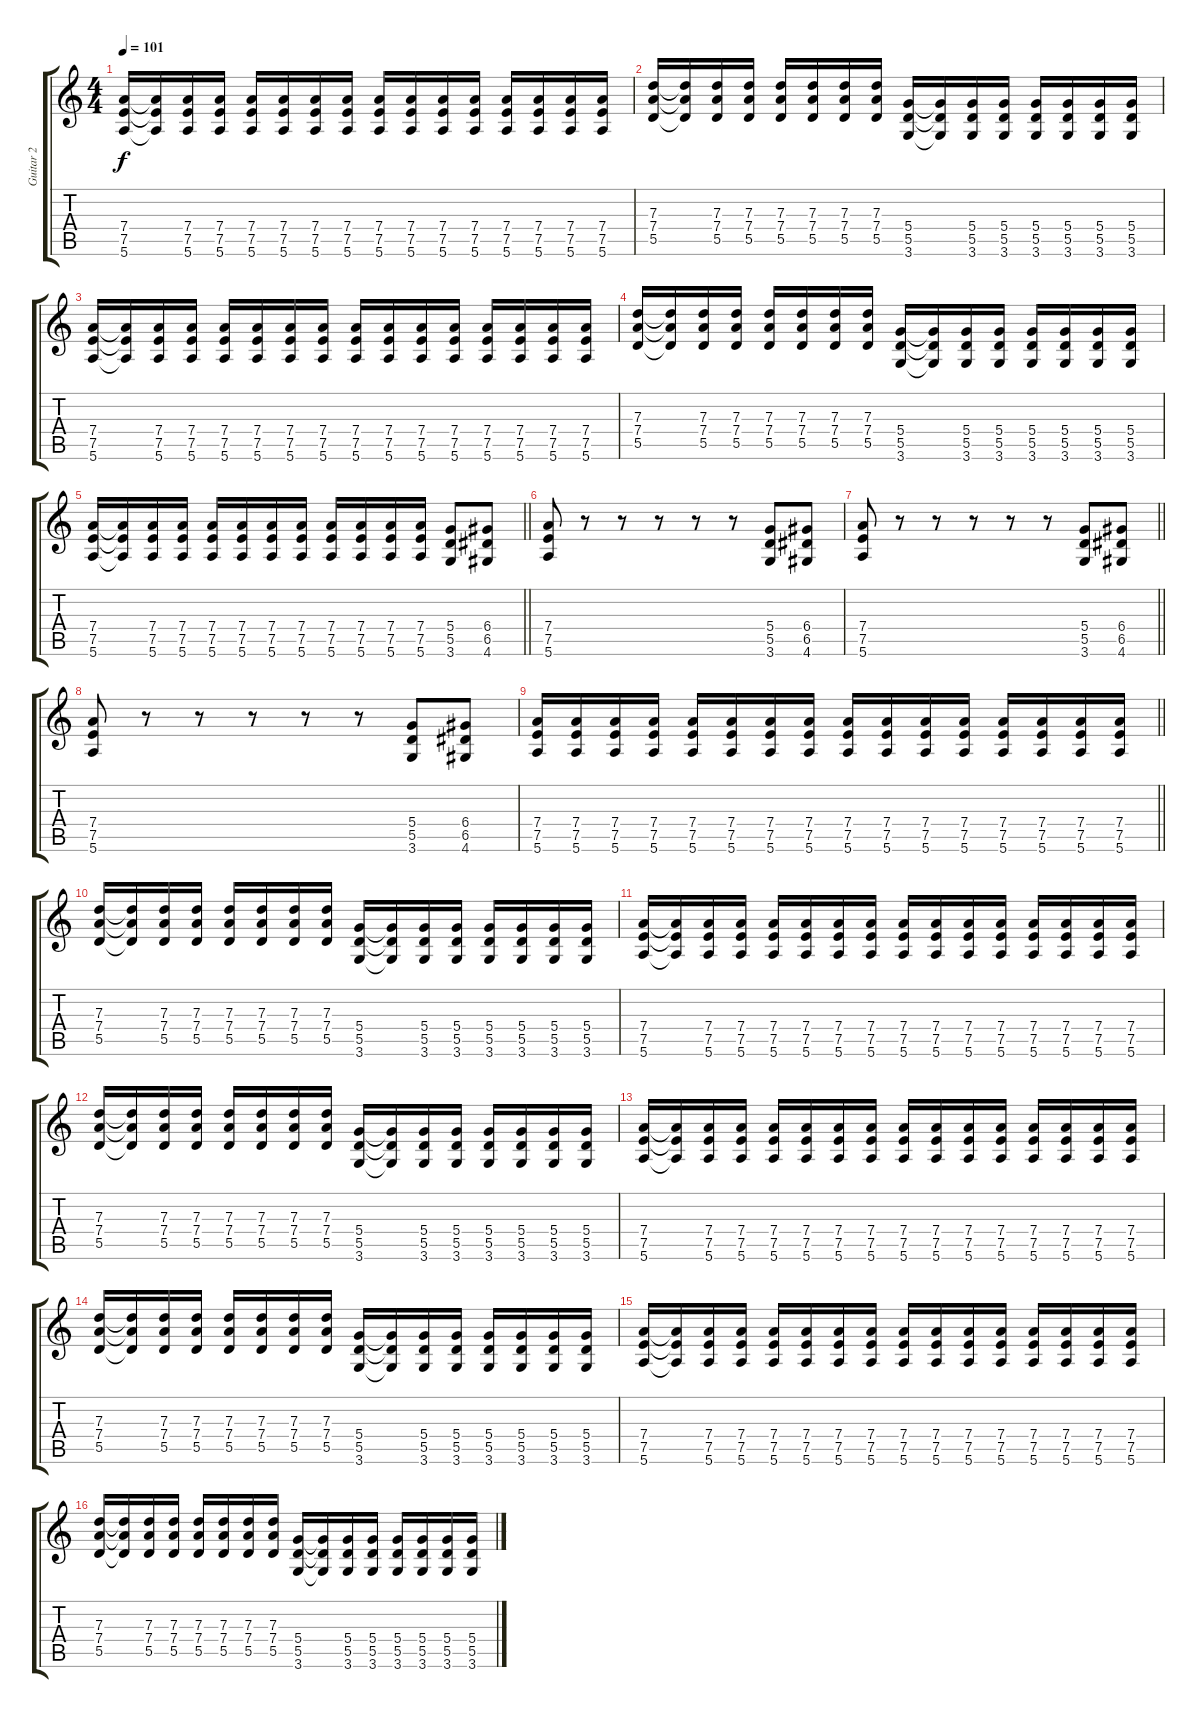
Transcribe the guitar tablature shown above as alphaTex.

\track ("Guitar 2" "Guitar 2") {instrument overdrivenguitar}
\staff {score tabs}
\tuning (E4 B3 G3 D3 A2 E2) {hide}
\ts (4 4)
\tempo 101
\clef g2
\ks c
(7.4 7.5 5.6).16{dy f} (7.4{t} 7.5{t} 5.6{t}).16 (7.4 7.5 5.6).16 (7.4 7.5 5.6).16 (7.4 7.5 5.6).16 (7.4 7.5 5.6).16 (7.4 7.5 5.6).16 (7.4 7.5 5.6).16 (7.4 7.5 5.6).16 (7.4 7.5 5.6).16 (7.4 7.5 5.6).16 (7.4 7.5 5.6).16 (7.4 7.5 5.6).16 (7.4 7.5 5.6).16 (7.4 7.5 5.6).16 (7.4 7.5 5.6).16 |
(7.3 7.4 5.5).16 (7.3{t} 7.4{t} 5.5{t}).16 (7.3 7.4 5.5).16 (7.3 7.4 5.5).16 (7.3 7.4 5.5).16 (7.3 7.4 5.5).16 (7.3 7.4 5.5).16 (7.3 7.4 5.5).16 (5.4 5.5 3.6).16 (5.4{t} 5.5{t} 3.6{t}).16 (5.4 5.5 3.6).16 (5.4 5.5 3.6).16 (5.4 5.5 3.6).16 (5.4 5.5 3.6).16 (5.4 5.5 3.6).16 (5.4 5.5 3.6).16 |
(7.4 7.5 5.6).16 (7.4{t} 7.5{t} 5.6{t}).16 (7.4 7.5 5.6).16 (7.4 7.5 5.6).16 (7.4 7.5 5.6).16 (7.4 7.5 5.6).16 (7.4 7.5 5.6).16 (7.4 7.5 5.6).16 (7.4 7.5 5.6).16 (7.4 7.5 5.6).16 (7.4 7.5 5.6).16 (7.4 7.5 5.6).16 (7.4 7.5 5.6).16 (7.4 7.5 5.6).16 (7.4 7.5 5.6).16 (7.4 7.5 5.6).16 |
(7.3 7.4 5.5).16 (7.3{t} 7.4{t} 5.5{t}).16 (7.3 7.4 5.5).16 (7.3 7.4 5.5).16 (7.3 7.4 5.5).16 (7.3 7.4 5.5).16 (7.3 7.4 5.5).16 (7.3 7.4 5.5).16 (5.4 5.5 3.6).16 (5.4{t} 5.5{t} 3.6{t}).16 (5.4 5.5 3.6).16 (5.4 5.5 3.6).16 (5.4 5.5 3.6).16 (5.4 5.5 3.6).16 (5.4 5.5 3.6).16 (5.4 5.5 3.6).16 |
\barLineRight lightlight
(7.4 7.5 5.6).16 (7.4{t} 7.5{t} 5.6{t}).16 (7.4 7.5 5.6).16 (7.4 7.5 5.6).16 (7.4 7.5 5.6).16 (7.4 7.5 5.6).16 (7.4 7.5 5.6).16 (7.4 7.5 5.6).16 (7.4 7.5 5.6).16 (7.4 7.5 5.6).16 (7.4 7.5 5.6).16 (7.4 7.5 5.6).16 (5.4 5.5 3.6).8 (6.4 6.5 4.6).8 |
(7.4 7.5 5.6).8 r.8 r.8 r.8 r.8 r.8 (5.4 5.5 3.6).8 (6.4 6.5 4.6).8 |
\barLineRight lightlight
(7.4 7.5 5.6).8 r.8 r.8 r.8 r.8 r.8 (5.4 5.5 3.6).8 (6.4 6.5 4.6).8 |
(7.4 7.5 5.6).8 r.8 r.8 r.8 r.8 r.8 (5.4 5.5 3.6).8 (6.4 6.5 4.6).8 |
\barLineRight lightlight
(7.4 7.5 5.6).16 (7.4 7.5 5.6).16 (7.4 7.5 5.6).16 (7.4 7.5 5.6).16 (7.4 7.5 5.6).16 (7.4 7.5 5.6).16 (7.4 7.5 5.6).16 (7.4 7.5 5.6).16 (7.4 7.5 5.6).16 (7.4 7.5 5.6).16 (7.4 7.5 5.6).16 (7.4 7.5 5.6).16 (7.4 7.5 5.6).16 (7.4 7.5 5.6).16 (7.4 7.5 5.6).16 (7.4 7.5 5.6).16 |
(7.3 7.4 5.5).16 (7.3{t} 7.4{t} 5.5{t}).16 (7.3 7.4 5.5).16 (7.3 7.4 5.5).16 (7.3 7.4 5.5).16 (7.3 7.4 5.5).16 (7.3 7.4 5.5).16 (7.3 7.4 5.5).16 (5.4 5.5 3.6).16 (5.4{t} 5.5{t} 3.6{t}).16 (5.4 5.5 3.6).16 (5.4 5.5 3.6).16 (5.4 5.5 3.6).16 (5.4 5.5 3.6).16 (5.4 5.5 3.6).16 (5.4 5.5 3.6).16 |
(7.4 7.5 5.6).16 (7.4{t} 7.5{t} 5.6{t}).16 (7.4 7.5 5.6).16 (7.4 7.5 5.6).16 (7.4 7.5 5.6).16 (7.4 7.5 5.6).16 (7.4 7.5 5.6).16 (7.4 7.5 5.6).16 (7.4 7.5 5.6).16 (7.4 7.5 5.6).16 (7.4 7.5 5.6).16 (7.4 7.5 5.6).16 (7.4 7.5 5.6).16 (7.4 7.5 5.6).16 (7.4 7.5 5.6).16 (7.4 7.5 5.6).16 |
(7.3 7.4 5.5).16 (7.3{t} 7.4{t} 5.5{t}).16 (7.3 7.4 5.5).16 (7.3 7.4 5.5).16 (7.3 7.4 5.5).16 (7.3 7.4 5.5).16 (7.3 7.4 5.5).16 (7.3 7.4 5.5).16 (5.4 5.5 3.6).16 (5.4{t} 5.5{t} 3.6{t}).16 (5.4 5.5 3.6).16 (5.4 5.5 3.6).16 (5.4 5.5 3.6).16 (5.4 5.5 3.6).16 (5.4 5.5 3.6).16 (5.4 5.5 3.6).16 |
(7.4 7.5 5.6).16 (7.4{t} 7.5{t} 5.6{t}).16 (7.4 7.5 5.6).16 (7.4 7.5 5.6).16 (7.4 7.5 5.6).16 (7.4 7.5 5.6).16 (7.4 7.5 5.6).16 (7.4 7.5 5.6).16 (7.4 7.5 5.6).16 (7.4 7.5 5.6).16 (7.4 7.5 5.6).16 (7.4 7.5 5.6).16 (7.4 7.5 5.6).16 (7.4 7.5 5.6).16 (7.4 7.5 5.6).16 (7.4 7.5 5.6).16 |
(7.3 7.4 5.5).16 (7.3{t} 7.4{t} 5.5{t}).16 (7.3 7.4 5.5).16 (7.3 7.4 5.5).16 (7.3 7.4 5.5).16 (7.3 7.4 5.5).16 (7.3 7.4 5.5).16 (7.3 7.4 5.5).16 (5.4 5.5 3.6).16 (5.4{t} 5.5{t} 3.6{t}).16 (5.4 5.5 3.6).16 (5.4 5.5 3.6).16 (5.4 5.5 3.6).16 (5.4 5.5 3.6).16 (5.4 5.5 3.6).16 (5.4 5.5 3.6).16 |
(7.4 7.5 5.6).16 (7.4{t} 7.5{t} 5.6{t}).16 (7.4 7.5 5.6).16 (7.4 7.5 5.6).16 (7.4 7.5 5.6).16 (7.4 7.5 5.6).16 (7.4 7.5 5.6).16 (7.4 7.5 5.6).16 (7.4 7.5 5.6).16 (7.4 7.5 5.6).16 (7.4 7.5 5.6).16 (7.4 7.5 5.6).16 (7.4 7.5 5.6).16 (7.4 7.5 5.6).16 (7.4 7.5 5.6).16 (7.4 7.5 5.6).16 |
(7.3 7.4 5.5).16 (7.3{t} 7.4{t} 5.5{t}).16 (7.3 7.4 5.5).16 (7.3 7.4 5.5).16 (7.3 7.4 5.5).16 (7.3 7.4 5.5).16 (7.3 7.4 5.5).16 (7.3 7.4 5.5).16 (5.4 5.5 3.6).16 (5.4{t} 5.5{t} 3.6{t}).16 (5.4 5.5 3.6).16 (5.4 5.5 3.6).16 (5.4 5.5 3.6).16 (5.4 5.5 3.6).16 (5.4 5.5 3.6).16 (5.4 5.5 3.6).16
